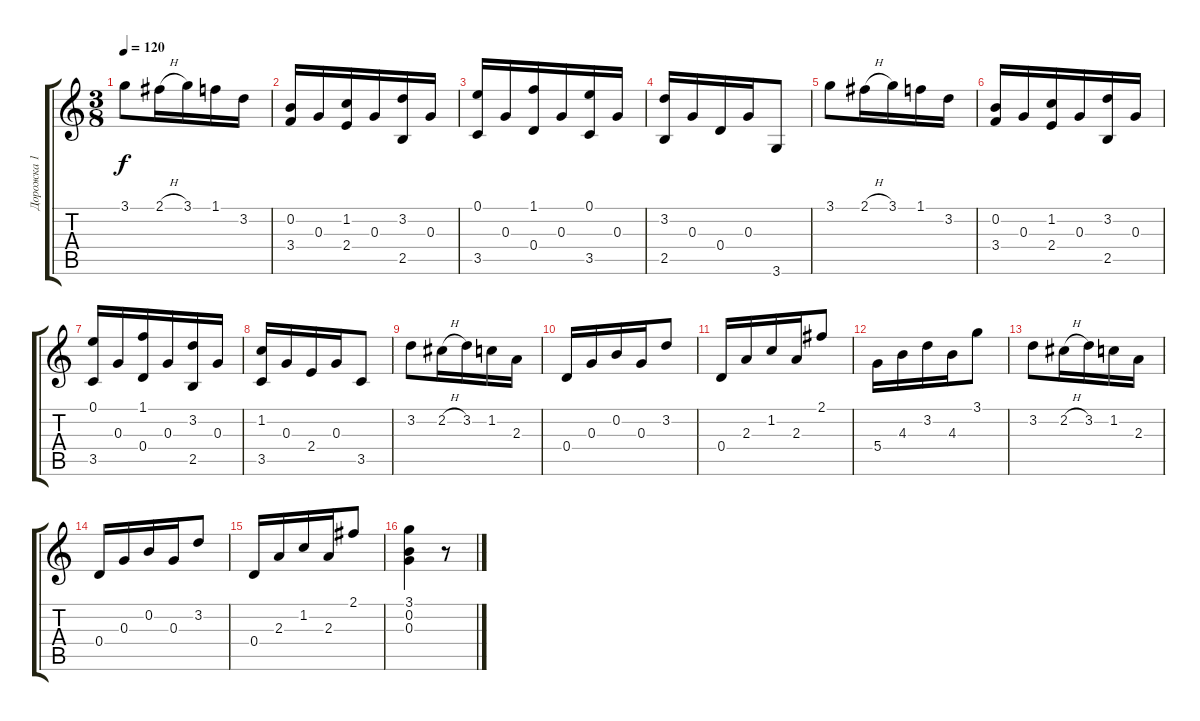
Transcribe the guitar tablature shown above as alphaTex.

\track ("Дорожка 1" "Дорожка 1") {instrument acousticguitarnylon}
\staff {score tabs}
\tuning (E4 B3 G3 D3 A2 E2) {hide}
\ts (3 8)
\tempo 120
\clef g2
\ks c
3.1.8{dy f} 2.1{h}.16 3.1.16 1.1.16 3.2.16 |
(0.2 3.4).16 0.3.16 (1.2 2.4).16 0.3.16 (3.2 2.5).16 0.3.16 |
(0.1 3.5).16 0.3.16 (1.1 0.4).16 0.3.16 (0.1 3.5).16 0.3.16 |
(3.2 2.5).16 0.3.16 0.4.16 0.3.16 3.6.8 |
3.1.8 2.1{h}.16 3.1.16 1.1.16 3.2.16 |
(0.2 3.4).16 0.3.16 (1.2 2.4).16 0.3.16 (3.2 2.5).16 0.3.16 |
(0.1 3.5).16 0.3.16 (1.1 0.4).16 0.3.16 (3.2 2.5).16 0.3.16 |
(1.2 3.5).16 0.3.16 2.4.16 0.3.16 3.5.8 |
3.2.8 2.2{h}.16 3.2.16 1.2.16 2.3.16 |
0.4.16 0.3.16 0.2.16 0.3.16 3.2.8 |
0.4.16 2.3.16 1.2.16 2.3.16 2.1.8 |
5.4.16 4.3.16 3.2.16 4.3.16 3.1.8 |
3.2.8 2.2{h}.16 3.2.16 1.2.16 2.3.16 |
0.4.16 0.3.16 0.2.16 0.3.16 3.2.8 |
0.4.16 2.3.16 1.2.16 2.3.16 2.1.8 |
(3.1 0.2 0.3).4 r.8
